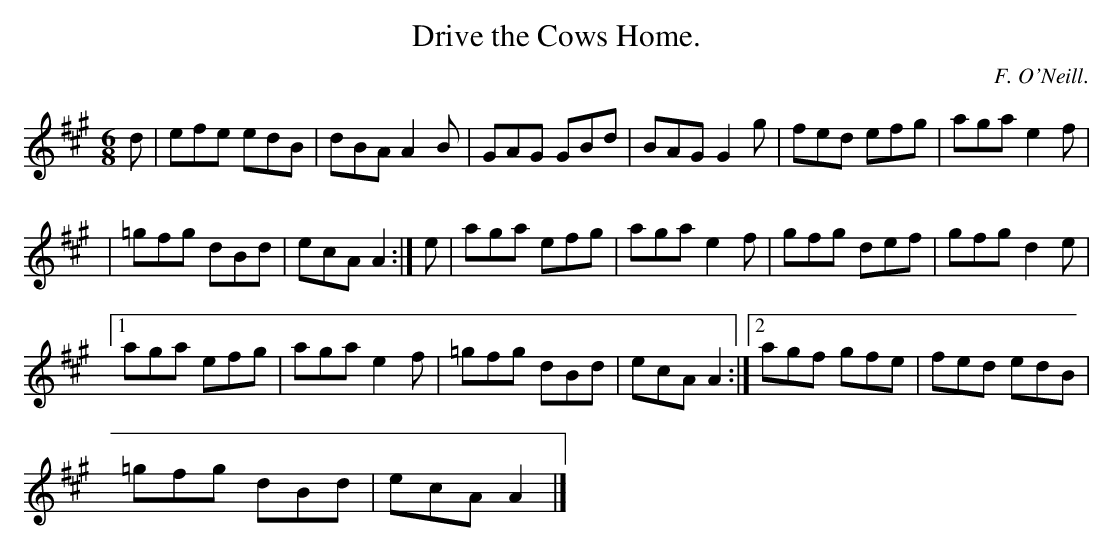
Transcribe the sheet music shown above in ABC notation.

X:1
T: Drive the Cows Home.
C: F. O'Neill.
M: 6/8
K: A
d|efe edB|dBA A2 B|GAG GBd|BAG G2 g|fed efg|aga e2 f|
|=gfg dBd|ecA A2:|e|aga efg|aga e2 f|gfg def|gfg d2 e|
[1 aga efg|aga e2 f|=gfg dBd|ecA A2:|[2 agf gfe|fed edB|
=gfg dBd|ecA A2|]
